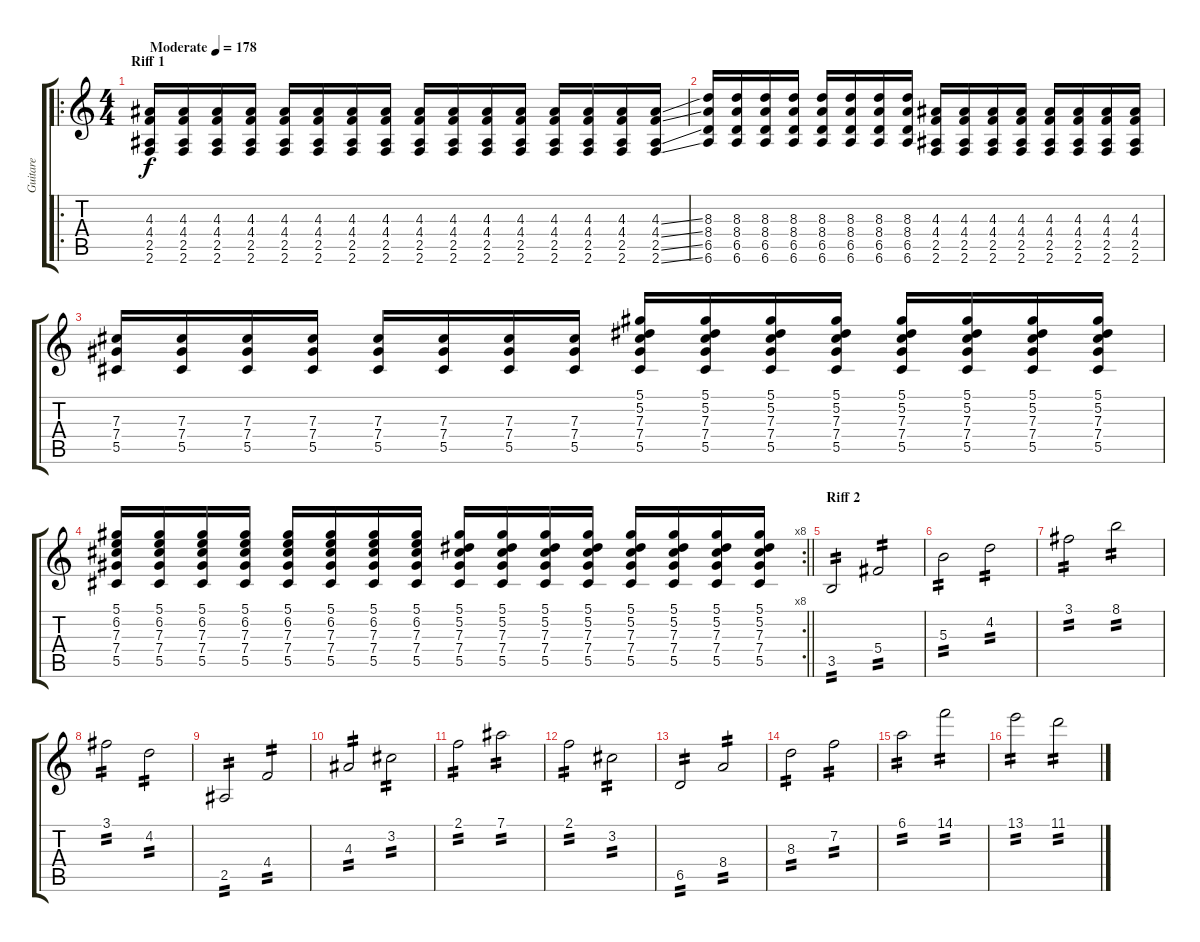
\track ("Guitare" "Guitare") {instrument distortionguitar}
\staff {score tabs}
\tuning (Eb4 Bb3 Gb3 Db3 Ab2 Eb2) {hide}
\ro
\ts (4 4)
\section ("" "Riff 1")
\tempo (178 "Moderate")
\clef g2
\ks c
(4.3 4.4 2.5 2.6).16{dy f instrument distortionguitar} (4.3 4.4 2.5 2.6).16 (4.3 4.4 2.5 2.6).16 (4.3 4.4 2.5 2.6).16 (4.3 4.4 2.5 2.6).16 (4.3 4.4 2.5 2.6).16 (4.3 4.4 2.5 2.6).16 (4.3 4.4 2.5 2.6).16 (4.3 4.4 2.5 2.6).16 (4.3 4.4 2.5 2.6).16 (4.3 4.4 2.5 2.6).16 (4.3 4.4 2.5 2.6).16 (4.3 4.4 2.5 2.6).16 (4.3 4.4 2.5 2.6).16 (4.3 4.4 2.5 2.6).16 (4.3{ss} 4.4{ss} 2.5{ss} 2.6{ss}).16 |
(8.3 8.4 6.5 6.6).16 (8.3 8.4 6.5 6.6).16 (8.3 8.4 6.5 6.6).16 (8.3 8.4 6.5 6.6).16 (8.3 8.4 6.5 6.6).16 (8.3 8.4 6.5 6.6).16 (8.3 8.4 6.5 6.6).16 (8.3 8.4 6.5 6.6).16 (4.3 4.4 2.5 2.6).16 (4.3 4.4 2.5 2.6).16 (4.3 4.4 2.5 2.6).16 (4.3 4.4 2.5 2.6).16 (4.3 4.4 2.5 2.6).16 (4.3 4.4 2.5 2.6).16 (4.3 4.4 2.5 2.6).16 (4.3 4.4 2.5 2.6).16 |
(7.3 7.4 5.5).16 (7.3 7.4 5.5).16 (7.3 7.4 5.5).16 (7.3 7.4 5.5).16 (7.3 7.4 5.5).16 (7.3 7.4 5.5).16 (7.3 7.4 5.5).16 (7.3 7.4 5.5).16 (5.1 5.2 7.3 7.4 5.5).16 (5.1 5.2 7.3 7.4 5.5).16 (5.1 5.2 7.3 7.4 5.5).16 (5.1 5.2 7.3 7.4 5.5).16 (5.1 5.2 7.3 7.4 5.5).16 (5.1 5.2 7.3 7.4 5.5).16 (5.1 5.2 7.3 7.4 5.5).16 (5.1 5.2 7.3 7.4 5.5).16 |
\rc 8
\barLineRight lightlight
(5.1 6.2 7.3 7.4 5.5).16 (5.1 6.2 7.3 7.4 5.5).16 (5.1 6.2 7.3 7.4 5.5).16 (5.1 6.2 7.3 7.4 5.5).16 (5.1 6.2 7.3 7.4 5.5).16 (5.1 6.2 7.3 7.4 5.5).16 (5.1 6.2 7.3 7.4 5.5).16 (5.1 6.2 7.3 7.4 5.5).16 (5.1 5.2 7.3 7.4 5.5).16 (5.1 5.2 7.3 7.4 5.5).16 (5.1 5.2 7.3 7.4 5.5).16 (5.1 5.2 7.3 7.4 5.5).16 (5.1 5.2 7.3 7.4 5.5).16 (5.1 5.2 7.3 7.4 5.5).16 (5.1 5.2 7.3 7.4 5.5).16 (5.1 5.2 7.3 7.4 5.5).16 |
\section ("" "Riff 2")
3.5.2{tp 2} 5.4.2{tp 2} |
5.3.2{tp 2} 4.2.2{tp 2} |
3.1.2{tp 2} 8.1.2{tp 2} |
3.1.2{tp 2} 4.2.2{tp 2} |
2.5.2{tp 2} 4.4.2{tp 2} |
4.3.2{tp 2} 3.2.2{tp 2} |
2.1.2{tp 2} 7.1.2{tp 2} |
2.1.2{tp 2} 3.2.2{tp 2} |
6.5.2{tp 2} 8.4.2{tp 2} |
8.3.2{tp 2} 7.2.2{tp 2} |
6.1.2{tp 2} 14.1.2{tp 2} |
13.1.2{tp 2} 11.1.2{tp 2}
